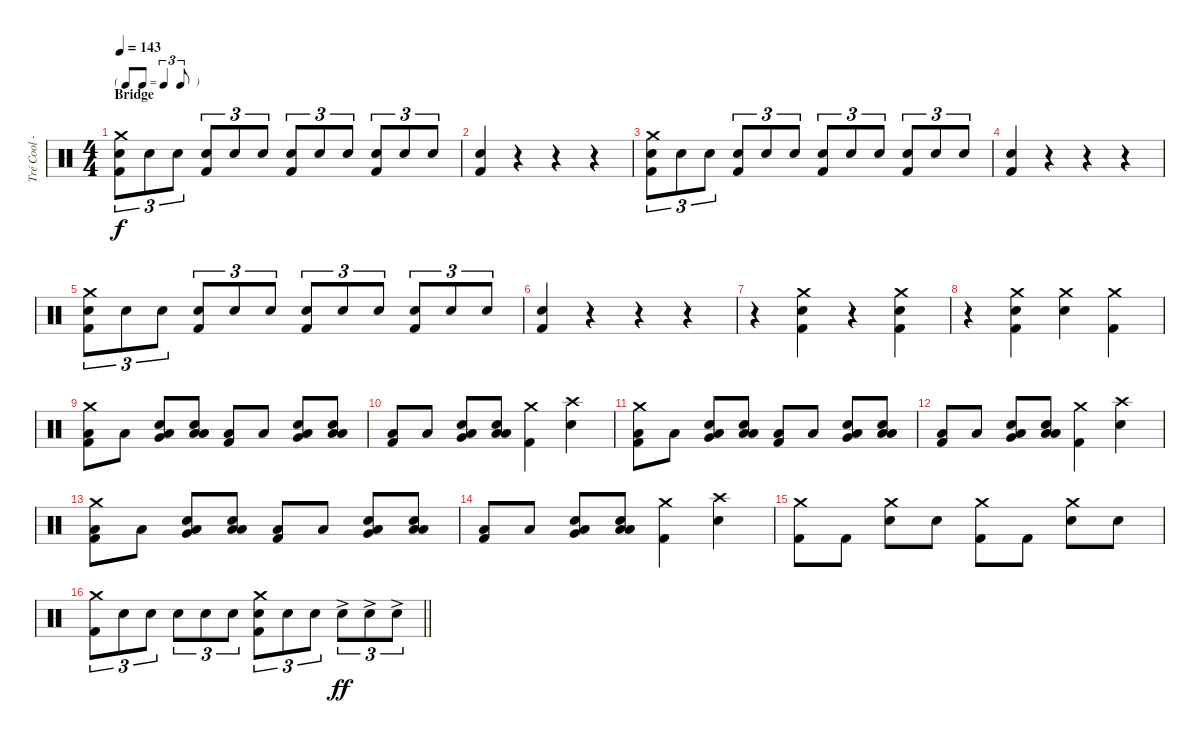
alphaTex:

\track ("Tré Cool - Drums" "Tré Cool -") {instrument percussion}
\staff {score}
\articulation defaults
\ts (4 4)
\tf triplet8th
\section ("" "Bridge")
\tempo 143
\clef neutral
\ks c
("Crash medium (hit)" "Electric Snare (hit)" "Kick (hit) 2").8{tu (3 2) dy f} "Electric Snare (hit)".8{tu (3 2)} "Electric Snare (hit)".8{tu (3 2)} ("Electric Snare (hit)" "Kick (hit) 2").8{tu (3 2)} "Electric Snare (hit)".8{tu (3 2)} "Electric Snare (hit)".8{tu (3 2)} ("Electric Snare (hit)" "Kick (hit) 2").8{tu (3 2)} "Electric Snare (hit)".8{tu (3 2)} "Electric Snare (hit)".8{tu (3 2)} ("Electric Snare (hit)" "Kick (hit) 2").8{tu (3 2)} "Electric Snare (hit)".8{tu (3 2)} "Electric Snare (hit)".8{tu (3 2)} |
("Electric Snare (hit)" "Kick (hit) 2").4 r.4 r.4 r.4 |
("Crash medium (hit)" "Electric Snare (hit)" "Kick (hit) 2").8{tu (3 2)} "Electric Snare (hit)".8{tu (3 2)} "Electric Snare (hit)".8{tu (3 2)} ("Electric Snare (hit)" "Kick (hit) 2").8{tu (3 2)} "Electric Snare (hit)".8{tu (3 2)} "Electric Snare (hit)".8{tu (3 2)} ("Electric Snare (hit)" "Kick (hit) 2").8{tu (3 2)} "Electric Snare (hit)".8{tu (3 2)} "Electric Snare (hit)".8{tu (3 2)} ("Electric Snare (hit)" "Kick (hit) 2").8{tu (3 2)} "Electric Snare (hit)".8{tu (3 2)} "Electric Snare (hit)".8{tu (3 2)} |
("Electric Snare (hit)" "Kick (hit) 2").4 r.4 r.4 r.4 |
("Crash medium (hit)" "Electric Snare (hit)" "Kick (hit) 2").8{tu (3 2)} "Electric Snare (hit)".8{tu (3 2)} "Electric Snare (hit)".8{tu (3 2)} ("Electric Snare (hit)" "Kick (hit) 2").8{tu (3 2)} "Electric Snare (hit)".8{tu (3 2)} "Electric Snare (hit)".8{tu (3 2)} ("Electric Snare (hit)" "Kick (hit) 2").8{tu (3 2)} "Electric Snare (hit)".8{tu (3 2)} "Electric Snare (hit)".8{tu (3 2)} ("Electric Snare (hit)" "Kick (hit) 2").8{tu (3 2)} "Electric Snare (hit)".8{tu (3 2)} "Electric Snare (hit)".8{tu (3 2)} |
("Electric Snare (hit)" "Kick (hit) 2").4 r.4 r.4 r.4 |
r.4 ("Crash medium (hit)" "Electric Snare (hit)" "Kick (hit) 2").4 r.4 ("Crash medium (hit)" "Electric Snare (hit)" "Kick (hit) 2").4 |
r.4 ("Crash medium (hit)" "Electric Snare (hit)" "Kick (hit) 2").4 ("Crash medium (hit)" "Electric Snare (hit)").4 ("Crash medium (hit)" "Kick (hit) 2").4 |
("Crash medium (hit)" "Low Floor Tom (hit)" "Kick (hit) 2").8 "Low Floor Tom (hit)".8 ("Very Low Tom (hit)" "Low Floor Tom (hit)" "Electric Snare (hit)").8 ("Low Tom (hit)" "Low Floor Tom (hit)" "Electric Snare (hit)").8 ("Low Floor Tom (hit)" "Kick (hit) 2").8 "Low Floor Tom (hit)".8 ("Very Low Tom (hit)" "Low Floor Tom (hit)" "Electric Snare (hit)").8 ("Low Tom (hit)" "Low Floor Tom (hit)" "Electric Snare (hit)").8 |
("Low Floor Tom (hit)" "Kick (hit) 2").8 "Low Floor Tom (hit)".8 ("Very Low Tom (hit)" "Low Floor Tom (hit)" "Electric Snare (hit)").8 ("Low Tom (hit)" "Low Floor Tom (hit)" "Electric Snare (hit)").8 ("Crash medium (hit)" "Kick (hit) 2").4 ("Crash high (hit)" "Electric Snare (hit)").4 |
("Crash medium (hit)" "Low Floor Tom (hit)" "Kick (hit) 2").8 "Low Floor Tom (hit)".8 ("Very Low Tom (hit)" "Low Floor Tom (hit)" "Electric Snare (hit)").8 ("Low Tom (hit)" "Low Floor Tom (hit)" "Electric Snare (hit)").8 ("Low Floor Tom (hit)" "Kick (hit) 2").8 "Low Floor Tom (hit)".8 ("Very Low Tom (hit)" "Low Floor Tom (hit)" "Electric Snare (hit)").8 ("Low Tom (hit)" "Low Floor Tom (hit)" "Electric Snare (hit)").8 |
("Low Floor Tom (hit)" "Kick (hit) 2").8 "Low Floor Tom (hit)".8 ("Very Low Tom (hit)" "Low Floor Tom (hit)" "Electric Snare (hit)").8 ("Low Tom (hit)" "Low Floor Tom (hit)" "Electric Snare (hit)").8 ("Crash medium (hit)" "Kick (hit) 2").4 ("Crash high (hit)" "Electric Snare (hit)").4 |
("Crash medium (hit)" "Low Floor Tom (hit)" "Kick (hit) 2").8 "Low Floor Tom (hit)".8 ("Very Low Tom (hit)" "Low Floor Tom (hit)" "Electric Snare (hit)").8 ("Low Tom (hit)" "Low Floor Tom (hit)" "Electric Snare (hit)").8 ("Low Floor Tom (hit)" "Kick (hit) 2").8 "Low Floor Tom (hit)".8 ("Very Low Tom (hit)" "Low Floor Tom (hit)" "Electric Snare (hit)").8 ("Low Tom (hit)" "Low Floor Tom (hit)" "Electric Snare (hit)").8 |
("Low Floor Tom (hit)" "Kick (hit) 2").8 "Low Floor Tom (hit)".8 ("Very Low Tom (hit)" "Low Floor Tom (hit)" "Electric Snare (hit)").8 ("Low Tom (hit)" "Low Floor Tom (hit)" "Electric Snare (hit)").8 ("Crash medium (hit)" "Kick (hit) 2").4 ("Crash high (hit)" "Electric Snare (hit)").4 |
("Crash medium (hit)" "Kick (hit) 2").8 "Kick (hit) 2".8 ("Crash medium (hit)" "Electric Snare (hit)").8 "Electric Snare (hit)".8 ("Crash medium (hit)" "Kick (hit) 2").8 "Kick (hit) 2".8 ("Crash medium (hit)" "Electric Snare (hit)").8 "Electric Snare (hit)".8 |
\barLineRight lightlight
("Crash medium (hit)" "Kick (hit) 2").8{tu (3 2)} "Electric Snare (hit)".8{tu (3 2)} "Electric Snare (hit)".8{tu (3 2)} "Electric Snare (hit)".8{tu (3 2)} "Electric Snare (hit)".8{tu (3 2)} "Electric Snare (hit)".8{tu (3 2)} ("Crash medium (hit)" "Electric Snare (hit)" "Kick (hit) 2").8{tu (3 2)} "Electric Snare (hit)".8{tu (3 2)} "Electric Snare (hit)".8{tu (3 2)} "Electric Snare (hit)"{ac}.8{tu (3 2) dy ff} "Electric Snare (hit)"{ac}.8{tu (3 2)} "Electric Snare (hit)"{ac}.8{tu (3 2)}
